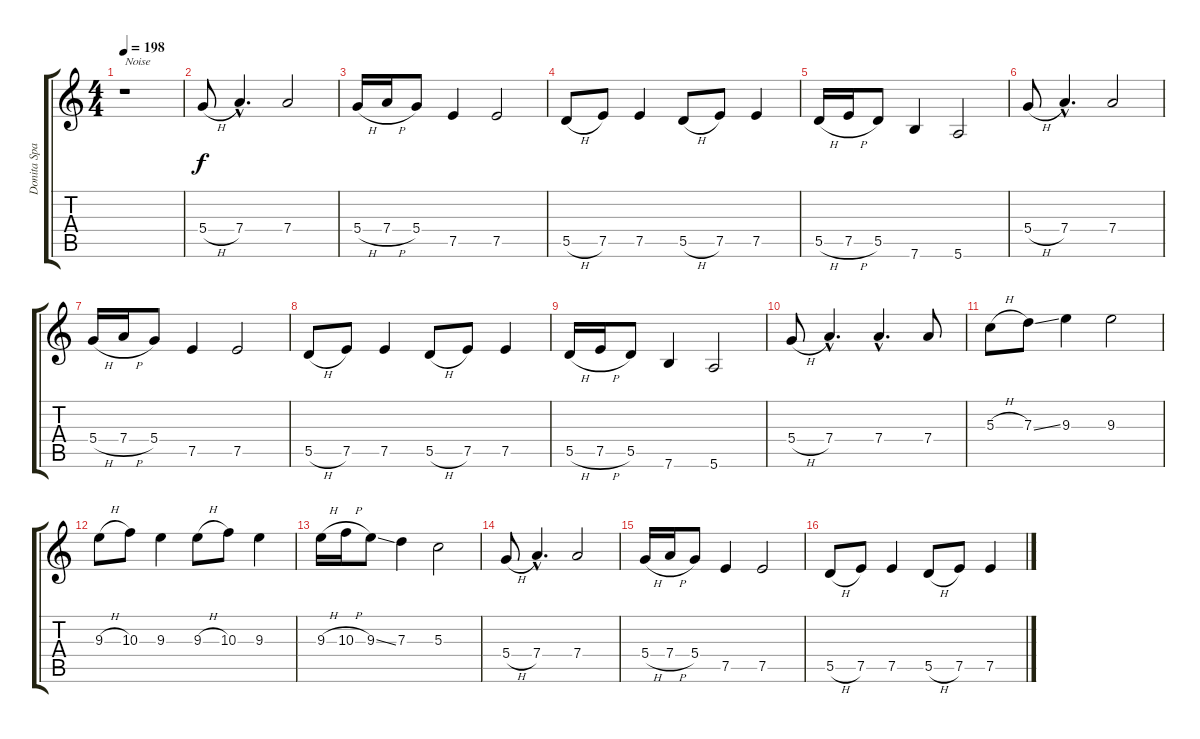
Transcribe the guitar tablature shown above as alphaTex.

\track ("Donita Sparks" "Donita Spa") {instrument distortionguitar}
\staff {score tabs}
\tuning (E4 B3 G3 D3 A2 E2) {hide}
\ts (4 4)
\tempo 198
\clef g2
\ks c
r.1{txt "Noise" dy f instrument distortionguitar} |
5.4{h}.8{volume 16} 7.4{hac}.4{d} 7.4.2 |
5.4{h}.16 7.4{h}.16 5.4.8 7.5.4 7.5.2 |
5.5{h}.8 7.5.8 7.5.4 5.5{h}.8 7.5.8 7.5.4 |
5.5{h}.16 7.5{h}.16 5.5.8 7.6.4 5.6.2 |
5.4{h}.8 7.4{hac}.4{d} 7.4.2 |
5.4{h}.16 7.4{h}.16 5.4.8 7.5.4 7.5.2 |
5.5{h}.8 7.5.8 7.5.4 5.5{h}.8 7.5.8 7.5.4 |
5.5{h}.16 7.5{h}.16 5.5.8 7.6.4 5.6.2 |
5.4{h}.8 7.4{hac}.4{d} 7.4{hac}.4{d} 7.4.8 |
5.3{h}.8 7.3{ss}.8 9.3.4 9.3.2 |
9.3{h}.8 10.3.8 9.3.4 9.3{h}.8 10.3.8 9.3.4 |
9.3{h}.16 10.3{h}.16 9.3{ss}.8 7.3.4 5.3.2 |
5.4{h}.8 7.4{hac}.4{d} 7.4.2 |
5.4{h}.16 7.4{h}.16 5.4.8 7.5.4 7.5.2 |
5.5{h}.8 7.5.8 7.5.4 5.5{h}.8 7.5.8 7.5.4
